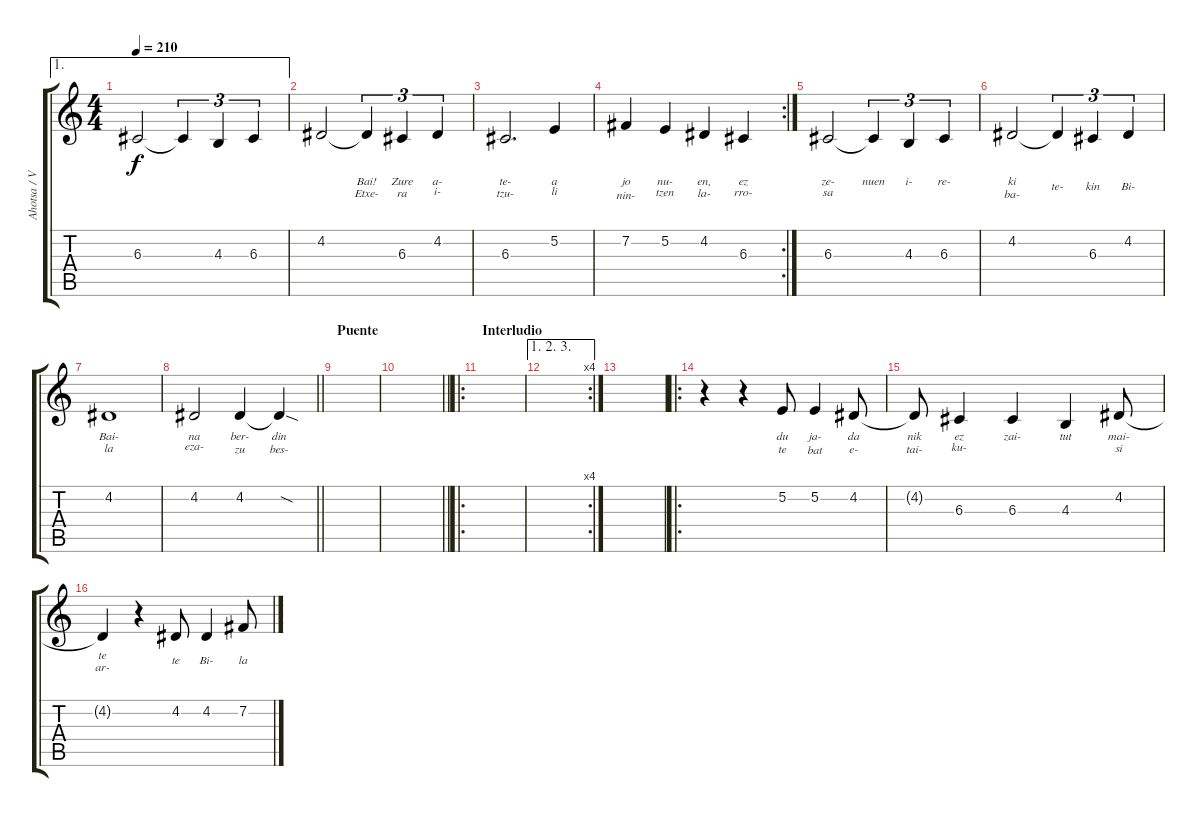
\track ("Ahotsa / Voz" "Ahotsa / V") {instrument tenorsax}
\staff {score tabs}
\tuning (E4 B3 G3 D3 A2 E2) {hide}
\ae 1
\ts (4 4)
\tempo 210
\clef g2
\ks c
6.3{t}.2{lyrics (0 " ") lyrics (1 " ") lyrics (2 "") lyrics (3 "") lyrics (4 "") dy f} 6.3{t}.4{tu (3 2) lyrics (0 " ") lyrics (1 " ") lyrics (2 "") lyrics (3 "") lyrics (4 "")} 4.3.4{tu (3 2) lyrics (0 " ") lyrics (1 " ") lyrics (2 "") lyrics (3 "") lyrics (4 "")} 6.3.4{tu (3 2) lyrics (0 " ") lyrics (1 " ") lyrics (2 "") lyrics (3 "") lyrics (4 "")} |
4.2.2{lyrics (0 " ") lyrics (1 " ") lyrics (2 "") lyrics (3 "") lyrics (4 "")} 4.2{t}.4{tu (3 2) lyrics (0 "Bai!") lyrics (1 "Etxe-") lyrics (2 "") lyrics (3 "") lyrics (4 "")} 6.3.4{tu (3 2) lyrics (0 "Zure") lyrics (1 "ra") lyrics (2 "") lyrics (3 "") lyrics (4 "")} 4.2.4{tu (3 2) lyrics (0 "a-") lyrics (1 "i-") lyrics (2 "") lyrics (3 "") lyrics (4 "")} |
6.3.2{d lyrics (0 "te-") lyrics (1 "tzu-") lyrics (2 "") lyrics (3 "") lyrics (4 "")} 5.2.4{lyrics (0 "a") lyrics (1 "li") lyrics (2 "") lyrics (3 "") lyrics (4 "")} |
\rc 2
7.2.4{lyrics (0 "jo") lyrics (1 "nin-") lyrics (2 "") lyrics (3 "") lyrics (4 "")} 5.2.4{lyrics (0 "nu-") lyrics (1 "tzen") lyrics (2 "") lyrics (3 "") lyrics (4 "")} 4.2.4{lyrics (0 "en,") lyrics (1 "la-") lyrics (2 "") lyrics (3 "") lyrics (4 "")} 6.3.4{lyrics (0 "ez") lyrics (1 "rro-") lyrics (2 "") lyrics (3 "") lyrics (4 "")} |
6.3.2{lyrics (0 "ze-") lyrics (1 "sa") lyrics (2 "") lyrics (3 "") lyrics (4 "")} 6.3{t}.4{tu (3 2) lyrics (0 "nuen") lyrics (1 " ") lyrics (2 "") lyrics (3 "") lyrics (4 "")} 4.3.4{tu (3 2) lyrics (0 "i-") lyrics (1 " ") lyrics (2 "") lyrics (3 "") lyrics (4 "")} 6.3.4{tu (3 2) lyrics (0 "re-") lyrics (1 " ") lyrics (2 "") lyrics (3 "") lyrics (4 "")} |
4.2.2{lyrics (0 "ki") lyrics (1 "ba-") lyrics (2 "") lyrics (3 "") lyrics (4 "")} 4.2{t}.4{tu (3 2) lyrics (0 " ") lyrics (1 "te-") lyrics (2 "") lyrics (3 "") lyrics (4 "")} 6.3.4{tu (3 2) lyrics (0 " ") lyrics (1 "kin") lyrics (2 "") lyrics (3 "") lyrics (4 "")} 4.2.4{tu (3 2) lyrics (0 " ") lyrics (1 "Bi-") lyrics (2 "") lyrics (3 "") lyrics (4 "")} |
4.2.1{lyrics (0 "Bai-") lyrics (1 "la") lyrics (2 "") lyrics (3 "") lyrics (4 "")} |
\barLineRight lightlight
4.2.2{lyrics (0 "na") lyrics (1 "eza-") lyrics (2 "") lyrics (3 "") lyrics (4 "")} 4.2.4{lyrics (0 "ber-") lyrics (1 "zu") lyrics (2 "") lyrics (3 "") lyrics (4 "")} 4.2{sod t}.4{lyrics (0 "din") lyrics (1 "bes-") lyrics (2 "") lyrics (3 "") lyrics (4 "")} |
\section ("" "Puente")
|
\barLineRight lightlight
|
\ro
\section ("" "Interludio")
|
\ae (1 2 3)
\rc 4
|
|
\ro
r.4 r.4 5.2.8{lyrics (0 "du") lyrics (1 "te") lyrics (2 "") lyrics (3 "") lyrics (4 "")} 5.2.4{lyrics (0 "ja-") lyrics (1 "bat") lyrics (2 "") lyrics (3 "") lyrics (4 "")} 4.2.8{lyrics (0 "da") lyrics (1 "e-") lyrics (2 "") lyrics (3 "") lyrics (4 "")} |
4.2{t}.8{lyrics (0 "nik") lyrics (1 "tai-") lyrics (2 "") lyrics (3 "") lyrics (4 "")} 6.3.4{lyrics (0 "ez") lyrics (1 "ku-") lyrics (2 "") lyrics (3 "") lyrics (4 "")} 6.3.4{lyrics (0 "zai-") lyrics (1 " ") lyrics (2 "") lyrics (3 "") lyrics (4 "")} 4.3.4{lyrics (0 "tut") lyrics (1 " ") lyrics (2 "") lyrics (3 "") lyrics (4 "")} 4.2.8{lyrics (0 "mai-") lyrics (1 "si") lyrics (2 "") lyrics (3 "") lyrics (4 "")} |
4.2{t}.4{lyrics (0 "te") lyrics (1 "ar-") lyrics (2 "") lyrics (3 "") lyrics (4 "")} r.4 4.2.8{lyrics (0 " ") lyrics (1 "te") lyrics (2 "") lyrics (3 "") lyrics (4 "")} 4.2.4{lyrics (0 " ") lyrics (1 "Bi-") lyrics (2 "") lyrics (3 "") lyrics (4 "")} 7.2.8{lyrics (0 " ") lyrics (1 "la") lyrics (2 "") lyrics (3 "") lyrics (4 "")}
